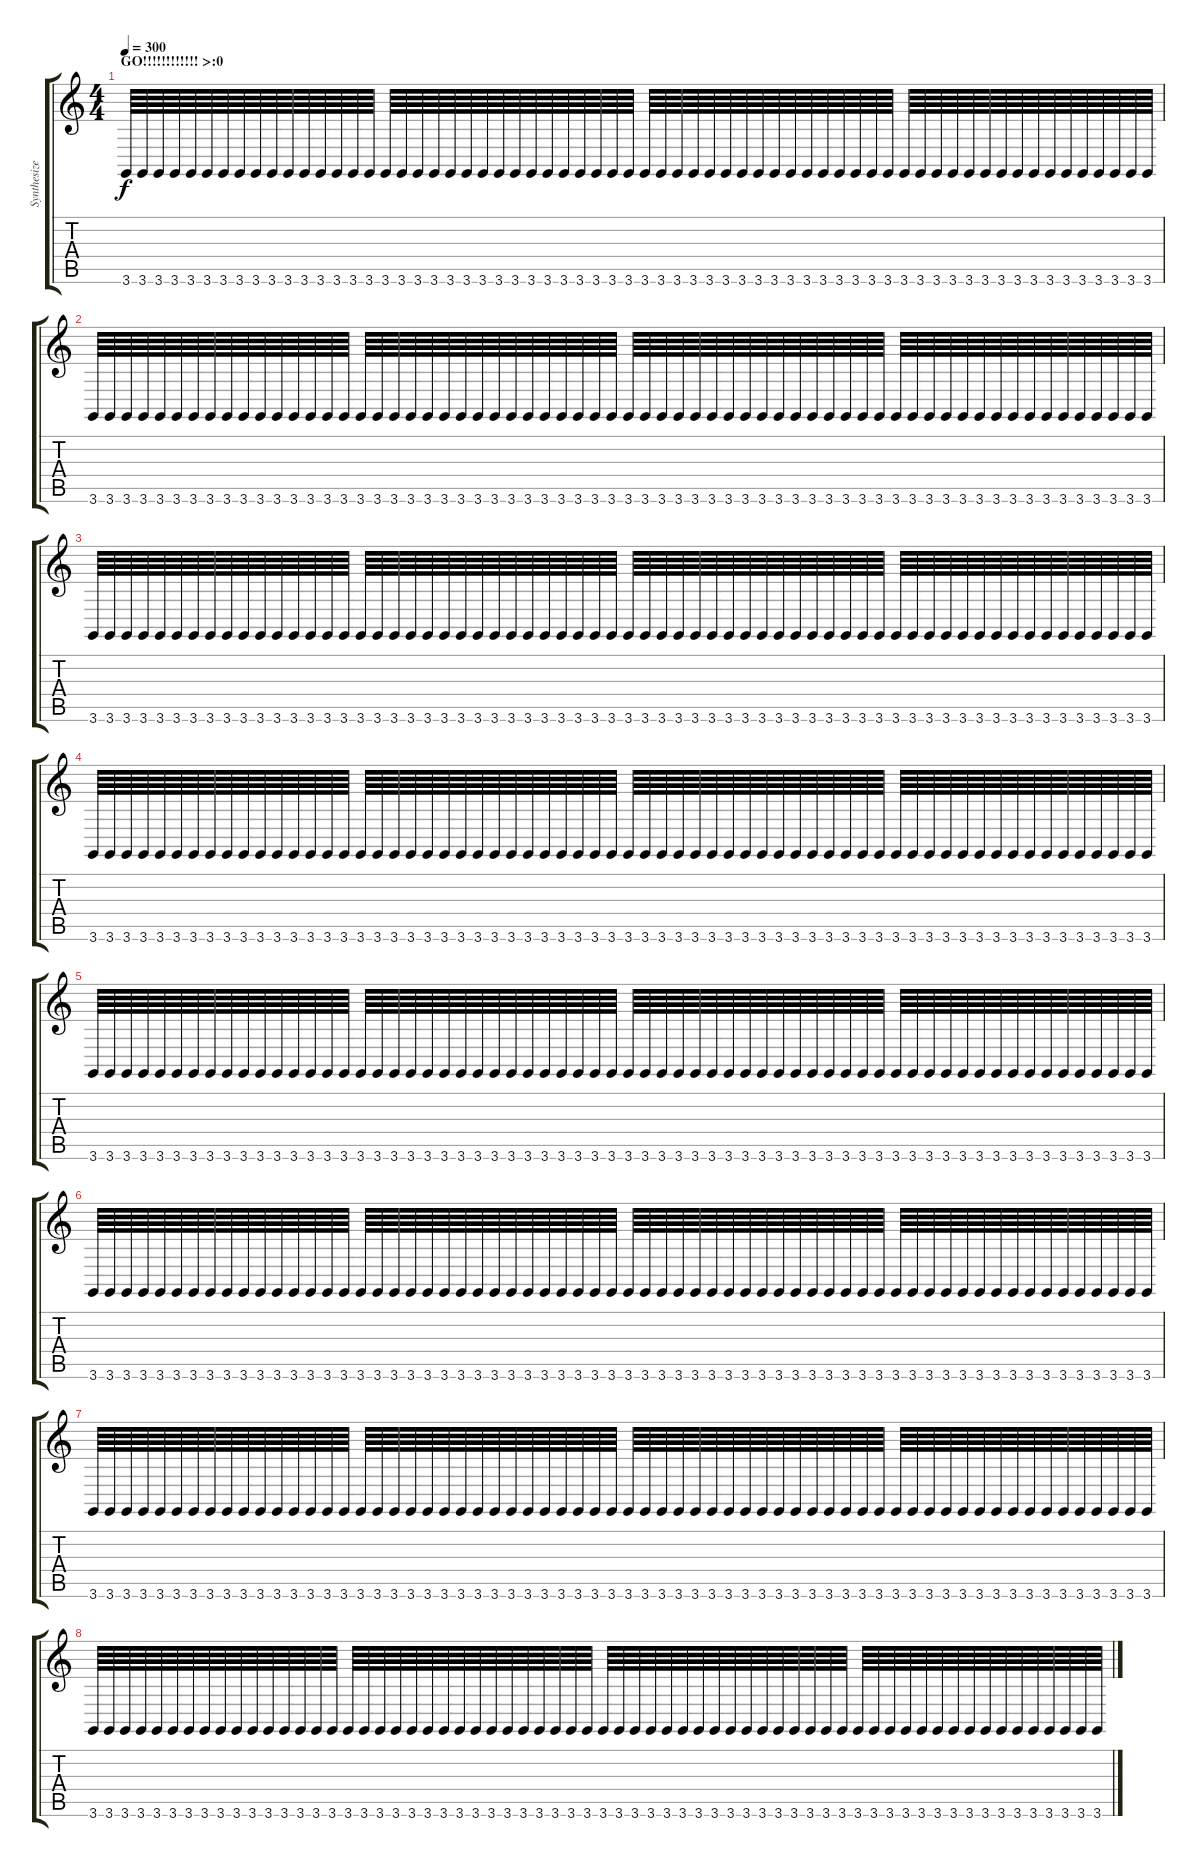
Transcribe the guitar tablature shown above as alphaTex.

\track ("Synthesizer" "Synthesize") {instrument lead2sawtooth}
\staff {score tabs}
\tuning (E4 B3 G3 D3 A2 E2) {hide}
\ts (4 4)
\section ("" "GO!!!!!!!!!!!! >:0")
\tempo 300
\clef g2
\ks c
3.6.64{dy f volume 13 instrument lead2sawtooth} 3.6.64 3.6.64 3.6.64 3.6.64 3.6.64 3.6.64 3.6.64 3.6.64 3.6.64 3.6.64 3.6.64 3.6.64 3.6.64 3.6.64 3.6.64 3.6.64 3.6.64 3.6.64 3.6.64 3.6.64 3.6.64 3.6.64 3.6.64 3.6.64 3.6.64 3.6.64 3.6.64 3.6.64 3.6.64 3.6.64 3.6.64 3.6.64 3.6.64 3.6.64 3.6.64 3.6.64 3.6.64 3.6.64 3.6.64 3.6.64 3.6.64 3.6.64 3.6.64 3.6.64 3.6.64 3.6.64 3.6.64 3.6.64 3.6.64 3.6.64 3.6.64 3.6.64 3.6.64 3.6.64 3.6.64 3.6.64 3.6.64 3.6.64 3.6.64 3.6.64 3.6.64 3.6.64 3.6.64 |
3.6.64{volume 13 instrument lead2sawtooth} 3.6.64 3.6.64 3.6.64 3.6.64 3.6.64 3.6.64 3.6.64 3.6.64 3.6.64 3.6.64 3.6.64 3.6.64 3.6.64 3.6.64 3.6.64 3.6.64 3.6.64 3.6.64 3.6.64 3.6.64 3.6.64 3.6.64 3.6.64 3.6.64 3.6.64 3.6.64 3.6.64 3.6.64 3.6.64 3.6.64 3.6.64 3.6.64 3.6.64 3.6.64 3.6.64 3.6.64 3.6.64 3.6.64 3.6.64 3.6.64 3.6.64 3.6.64 3.6.64 3.6.64 3.6.64 3.6.64 3.6.64 3.6.64 3.6.64 3.6.64 3.6.64 3.6.64 3.6.64 3.6.64 3.6.64 3.6.64 3.6.64 3.6.64 3.6.64 3.6.64 3.6.64 3.6.64 3.6.64 |
3.6.64{volume 13 instrument lead2sawtooth} 3.6.64 3.6.64 3.6.64 3.6.64 3.6.64 3.6.64 3.6.64 3.6.64 3.6.64 3.6.64 3.6.64 3.6.64 3.6.64 3.6.64 3.6.64 3.6.64 3.6.64 3.6.64 3.6.64 3.6.64 3.6.64 3.6.64 3.6.64 3.6.64 3.6.64 3.6.64 3.6.64 3.6.64 3.6.64 3.6.64 3.6.64 3.6.64 3.6.64 3.6.64 3.6.64 3.6.64 3.6.64 3.6.64 3.6.64 3.6.64 3.6.64 3.6.64 3.6.64 3.6.64 3.6.64 3.6.64 3.6.64 3.6.64 3.6.64 3.6.64 3.6.64 3.6.64 3.6.64 3.6.64 3.6.64 3.6.64 3.6.64 3.6.64 3.6.64 3.6.64 3.6.64 3.6.64 3.6.64 |
3.6.64{volume 13 instrument lead2sawtooth} 3.6.64 3.6.64 3.6.64 3.6.64 3.6.64 3.6.64 3.6.64 3.6.64 3.6.64 3.6.64 3.6.64 3.6.64 3.6.64 3.6.64 3.6.64 3.6.64 3.6.64 3.6.64 3.6.64 3.6.64 3.6.64 3.6.64 3.6.64 3.6.64 3.6.64 3.6.64 3.6.64 3.6.64 3.6.64 3.6.64 3.6.64 3.6.64 3.6.64 3.6.64 3.6.64 3.6.64 3.6.64 3.6.64 3.6.64 3.6.64 3.6.64 3.6.64 3.6.64 3.6.64 3.6.64 3.6.64 3.6.64 3.6.64 3.6.64 3.6.64 3.6.64 3.6.64 3.6.64 3.6.64 3.6.64 3.6.64 3.6.64 3.6.64 3.6.64 3.6.64 3.6.64 3.6.64 3.6.64 |
3.6.64{volume 13 instrument lead2sawtooth} 3.6.64 3.6.64 3.6.64 3.6.64 3.6.64 3.6.64 3.6.64 3.6.64 3.6.64 3.6.64 3.6.64 3.6.64 3.6.64 3.6.64 3.6.64 3.6.64 3.6.64 3.6.64 3.6.64 3.6.64 3.6.64 3.6.64 3.6.64 3.6.64 3.6.64 3.6.64 3.6.64 3.6.64 3.6.64 3.6.64 3.6.64 3.6.64 3.6.64 3.6.64 3.6.64 3.6.64 3.6.64 3.6.64 3.6.64 3.6.64 3.6.64 3.6.64 3.6.64 3.6.64 3.6.64 3.6.64 3.6.64 3.6.64 3.6.64 3.6.64 3.6.64 3.6.64 3.6.64 3.6.64 3.6.64 3.6.64 3.6.64 3.6.64 3.6.64 3.6.64 3.6.64 3.6.64 3.6.64 |
3.6.64{volume 13 instrument lead2sawtooth} 3.6.64 3.6.64 3.6.64 3.6.64 3.6.64 3.6.64 3.6.64 3.6.64 3.6.64 3.6.64 3.6.64 3.6.64 3.6.64 3.6.64 3.6.64 3.6.64 3.6.64 3.6.64 3.6.64 3.6.64 3.6.64 3.6.64 3.6.64 3.6.64 3.6.64 3.6.64 3.6.64 3.6.64 3.6.64 3.6.64 3.6.64 3.6.64 3.6.64 3.6.64 3.6.64 3.6.64 3.6.64 3.6.64 3.6.64 3.6.64 3.6.64 3.6.64 3.6.64 3.6.64 3.6.64 3.6.64 3.6.64 3.6.64 3.6.64 3.6.64 3.6.64 3.6.64 3.6.64 3.6.64 3.6.64 3.6.64 3.6.64 3.6.64 3.6.64 3.6.64 3.6.64 3.6.64 3.6.64 |
3.6.64{volume 13 instrument lead2sawtooth} 3.6.64 3.6.64 3.6.64 3.6.64 3.6.64 3.6.64 3.6.64 3.6.64 3.6.64 3.6.64 3.6.64 3.6.64 3.6.64 3.6.64 3.6.64 3.6.64 3.6.64 3.6.64 3.6.64 3.6.64 3.6.64 3.6.64 3.6.64 3.6.64 3.6.64 3.6.64 3.6.64 3.6.64 3.6.64 3.6.64 3.6.64 3.6.64 3.6.64 3.6.64 3.6.64 3.6.64 3.6.64 3.6.64 3.6.64 3.6.64 3.6.64 3.6.64 3.6.64 3.6.64 3.6.64 3.6.64 3.6.64 3.6.64 3.6.64 3.6.64 3.6.64 3.6.64 3.6.64 3.6.64 3.6.64 3.6.64 3.6.64 3.6.64 3.6.64 3.6.64 3.6.64 3.6.64 3.6.64 |
3.6.64{volume 13 instrument lead2sawtooth} 3.6.64 3.6.64 3.6.64 3.6.64 3.6.64 3.6.64 3.6.64 3.6.64 3.6.64 3.6.64 3.6.64 3.6.64 3.6.64 3.6.64 3.6.64 3.6.64 3.6.64 3.6.64 3.6.64 3.6.64 3.6.64 3.6.64 3.6.64 3.6.64 3.6.64 3.6.64 3.6.64 3.6.64 3.6.64 3.6.64 3.6.64 3.6.64 3.6.64 3.6.64 3.6.64 3.6.64 3.6.64 3.6.64 3.6.64 3.6.64 3.6.64 3.6.64 3.6.64 3.6.64 3.6.64 3.6.64 3.6.64 3.6.64 3.6.64 3.6.64 3.6.64 3.6.64 3.6.64 3.6.64 3.6.64 3.6.64 3.6.64 3.6.64 3.6.64 3.6.64 3.6.64 3.6.64 3.6.64
